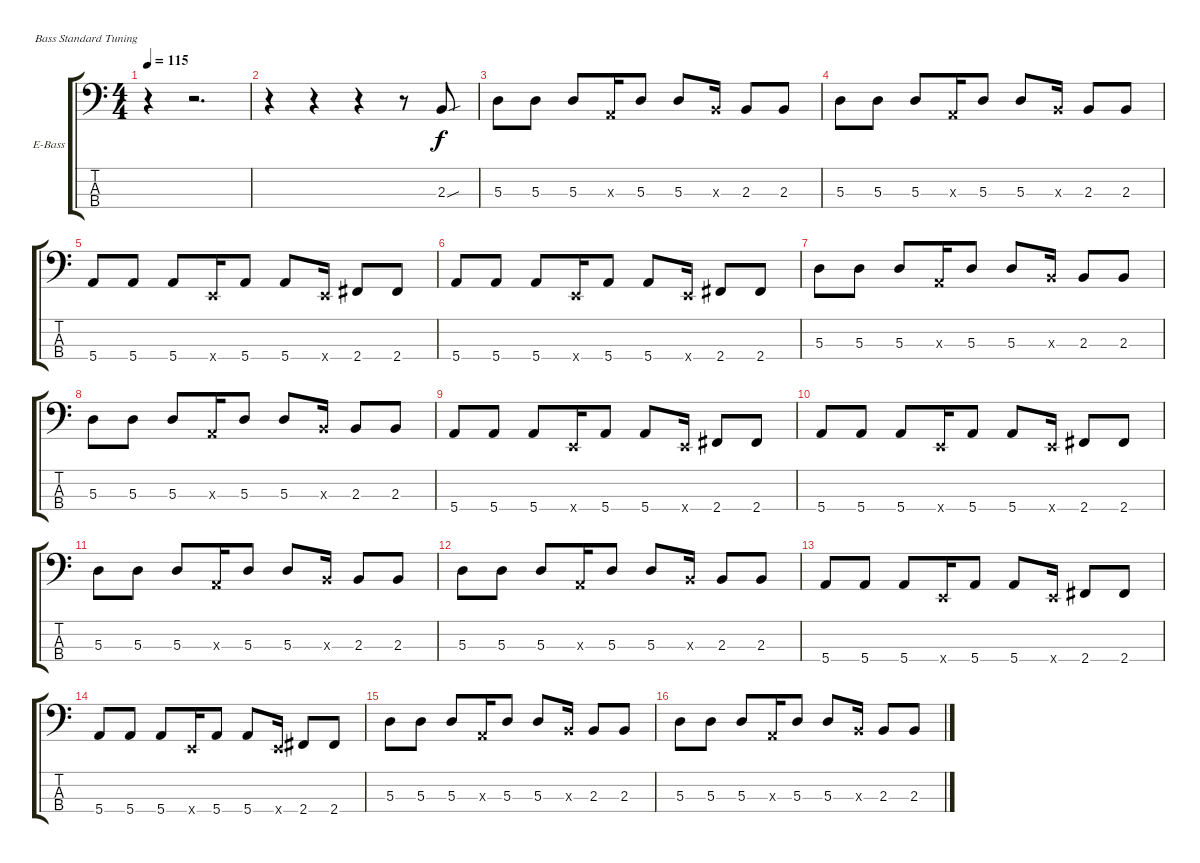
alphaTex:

\bracketExtendMode groupsimilarinstruments
\firstSystemTrackNameOrientation horizontal
\otherSystemsTrackNameOrientation horizontal
\track ("Track 3" "E-Bass") {instrument electricbasspick}
\staff {score tabs}
\tuning (G2 D2 A1 E1)
\ts (4 4)
\tempo 115
\clef f4
\ks c
r.4{dy f instrument electricbasspick} r.2{d} |
r.4 r.4 r.4 r.8 2.3{sou}.8 |
5.3.8 5.3.8 5.3.8 0.3{x}.16 5.3.8 5.3.8 2.3{x}.16 2.3.8 2.3.8 |
5.3.8 5.3.8 5.3.8 0.3{x}.16 5.3.8 5.3.8 2.3{x}.16 2.3.8 2.3.8 |
5.4.8 5.4.8 5.4.8 0.4{x}.16 5.4.8 5.4.8 0.4{x}.16 2.4.8 2.4.8 |
5.4.8 5.4.8 5.4.8 0.4{x}.16 5.4.8 5.4.8 0.4{x}.16 2.4.8 2.4.8 |
5.3.8 5.3.8 5.3.8 0.3{x}.16 5.3.8 5.3.8 2.3{x}.16 2.3.8 2.3.8 |
5.3.8 5.3.8 5.3.8 0.3{x}.16 5.3.8 5.3.8 2.3{x}.16 2.3.8 2.3.8 |
5.4.8 5.4.8 5.4.8 0.4{x}.16 5.4.8 5.4.8 0.4{x}.16 2.4.8 2.4.8 |
5.4.8 5.4.8 5.4.8 0.4{x}.16 5.4.8 5.4.8 0.4{x}.16 2.4.8 2.4.8 |
5.3.8 5.3.8 5.3.8 0.3{x}.16 5.3.8 5.3.8 2.3{x}.16 2.3.8 2.3.8 |
5.3.8 5.3.8 5.3.8 0.3{x}.16 5.3.8 5.3.8 2.3{x}.16 2.3.8 2.3.8 |
5.4.8 5.4.8 5.4.8 0.4{x}.16 5.4.8 5.4.8 0.4{x}.16 2.4.8 2.4.8 |
5.4.8 5.4.8 5.4.8 0.4{x}.16 5.4.8 5.4.8 0.4{x}.16 2.4.8 2.4.8 |
5.3.8 5.3.8 5.3.8 0.3{x}.16 5.3.8 5.3.8 2.3{x}.16 2.3.8 2.3.8 |
5.3.8 5.3.8 5.3.8 0.3{x}.16 5.3.8 5.3.8 2.3{x}.16 2.3.8 2.3.8
